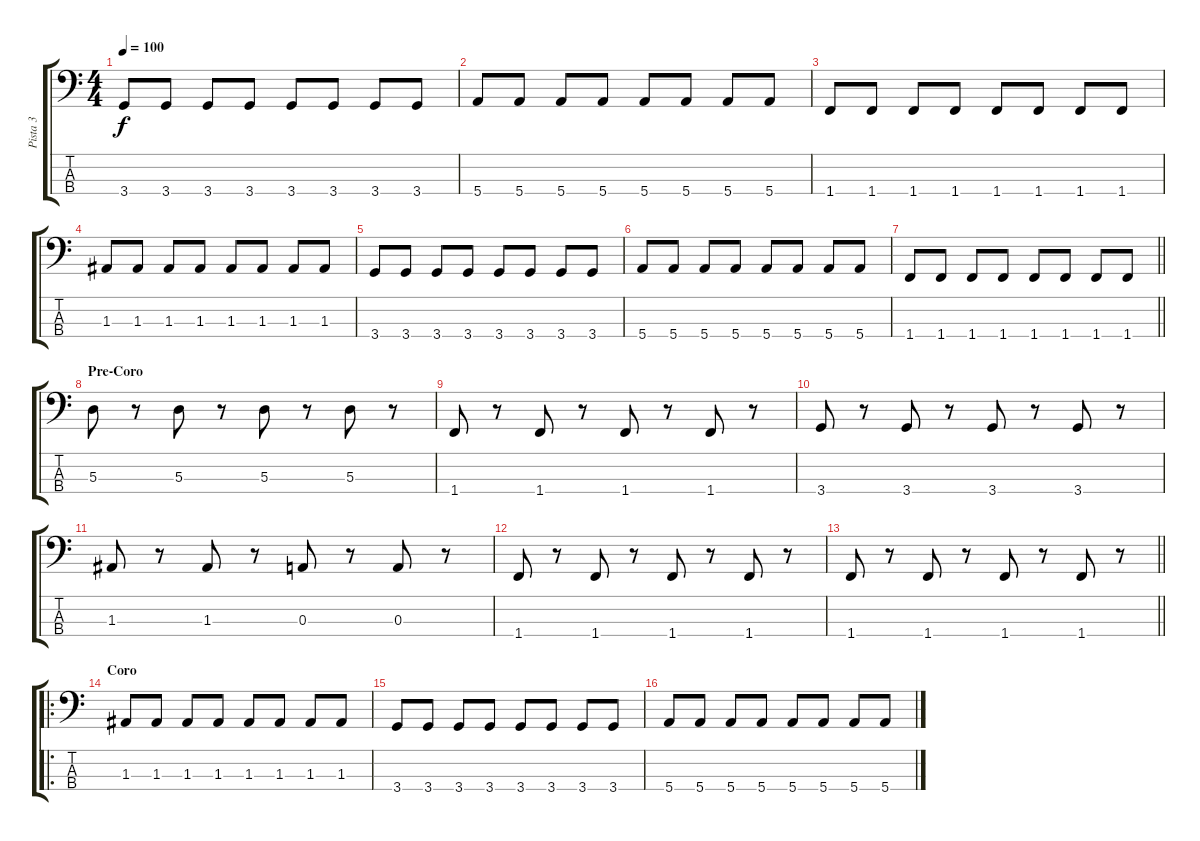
\track ("Pista 3" "Pista 3") {instrument electricbasspick}
\staff {score tabs}
\tuning (G2 D2 A1 E1) {hide}
\ts (4 4)
\tempo 100
\clef f4
\ks c
3.4.8{dy f} 3.4.8 3.4.8 3.4.8 3.4.8 3.4.8 3.4.8 3.4.8 |
5.4.8 5.4.8 5.4.8 5.4.8 5.4.8 5.4.8 5.4.8 5.4.8 |
1.4.8 1.4.8 1.4.8 1.4.8 1.4.8 1.4.8 1.4.8 1.4.8 |
1.3.8 1.3.8 1.3.8 1.3.8 1.3.8 1.3.8 1.3.8 1.3.8 |
3.4.8 3.4.8 3.4.8 3.4.8 3.4.8 3.4.8 3.4.8 3.4.8 |
5.4.8 5.4.8 5.4.8 5.4.8 5.4.8 5.4.8 5.4.8 5.4.8 |
\barLineRight lightlight
1.4.8 1.4.8 1.4.8 1.4.8 1.4.8 1.4.8 1.4.8 1.4.8 |
\section ("" "Pre-Coro")
5.3.8 r.8 5.3.8 r.8 5.3.8 r.8 5.3.8 r.8 |
1.4.8 r.8 1.4.8 r.8 1.4.8 r.8 1.4.8 r.8 |
3.4.8 r.8 3.4.8 r.8 3.4.8 r.8 3.4.8 r.8 |
1.3.8 r.8 1.3.8 r.8 0.3.8 r.8 0.3.8 r.8 |
1.4.8 r.8 1.4.8 r.8 1.4.8 r.8 1.4.8 r.8 |
\barLineRight lightlight
1.4.8 r.8 1.4.8 r.8 1.4.8 r.8 1.4.8 r.8 |
\ro
\section ("" "Coro")
1.3.8 1.3.8 1.3.8 1.3.8 1.3.8 1.3.8 1.3.8 1.3.8 |
3.4.8 3.4.8 3.4.8 3.4.8 3.4.8 3.4.8 3.4.8 3.4.8 |
5.4.8 5.4.8 5.4.8 5.4.8 5.4.8 5.4.8 5.4.8 5.4.8
